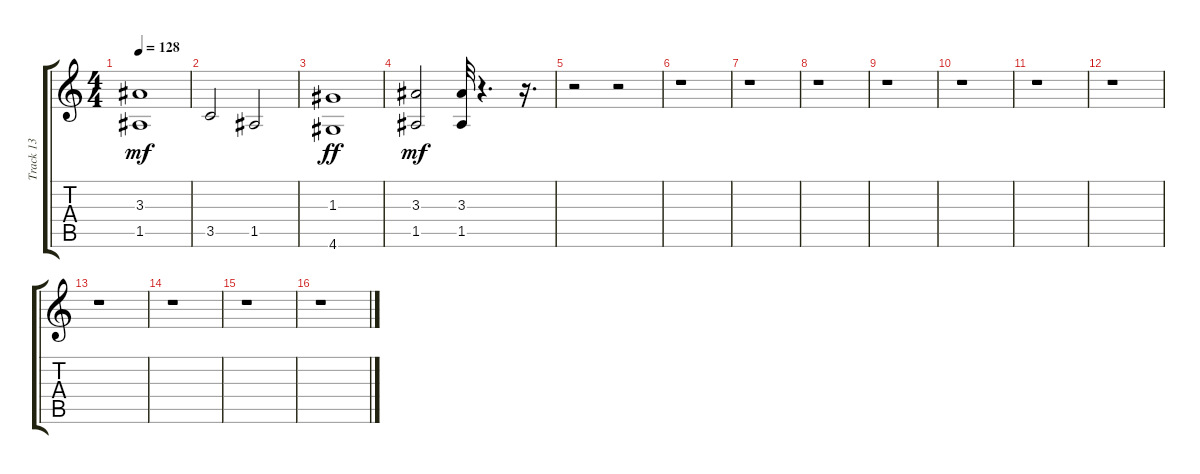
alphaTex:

\track ("Track 13" "Track 13") {instrument acousticguitarsteel}
\staff {score tabs}
\tuning (E4 B3 G3 D3 A2 E2) {hide}
\ts (4 4)
\tempo 128
\clef g2
\ks c
(3.3 1.5).1{dy mf} |
3.5.2 1.5.2 |
(1.3 4.6).1{dy ff} |
(3.3 1.5).2{dy mf} (3.3 1.5).32 r.4{d} r.16{d} |
r.2 r.2 |
r.1 |
r.1 |
r.1 |
r.1 |
r.1 |
r.1 |
r.1 |
r.1 |
r.1 |
r.1 |
r.1
